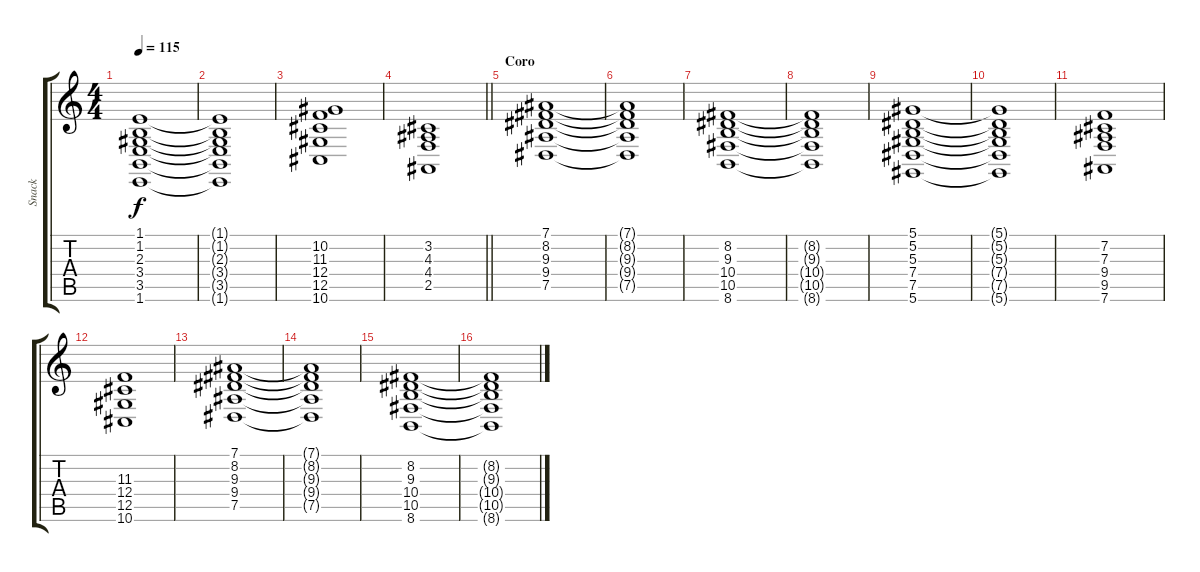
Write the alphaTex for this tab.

\track ("Snack" "Snack") {instrument pad7halo}
\staff {score tabs}
\tuning (Eb4 Bb3 Gb3 Db3 Ab2 Eb2) {hide}
\ts (4 4)
\tempo 115
\clef g2
\ks c
(1.1 1.2 2.3 3.4 3.5 1.6).1{dy f} |
(1.1{t} 1.2{t} 2.3{t} 3.4{t} 3.5{t} 1.6{t}).1 |
(10.2 11.3 12.4 12.5 10.6).1 |
\barLineRight lightlight
(3.2 4.3 4.4 2.5).1 |
\section ("" "Coro")
(7.1 8.2 9.3 9.4 7.5).1 |
(7.1{t} 8.2{t} 9.3{t} 9.4{t} 7.5{t}).1 |
(8.2 9.3 10.4 10.5 8.6).1 |
(8.2{t} 9.3{t} 10.4{t} 10.5{t} 8.6{t}).1 |
(5.1 5.2 5.3 7.4 7.5 5.6).1 |
(5.1{t} 5.2{t} 5.3{t} 7.4{t} 7.5{t} 5.6{t}).1 |
(7.2 7.3 9.4 9.5 7.6).1 |
(11.3 12.4 12.5 10.6).1 |
(7.1 8.2 9.3 9.4 7.5).1 |
(7.1{t} 8.2{t} 9.3{t} 9.4{t} 7.5{t}).1 |
(8.2 9.3 10.4 10.5 8.6).1 |
(8.2{t} 9.3{t} 10.4{t} 10.5{t} 8.6{t}).1
